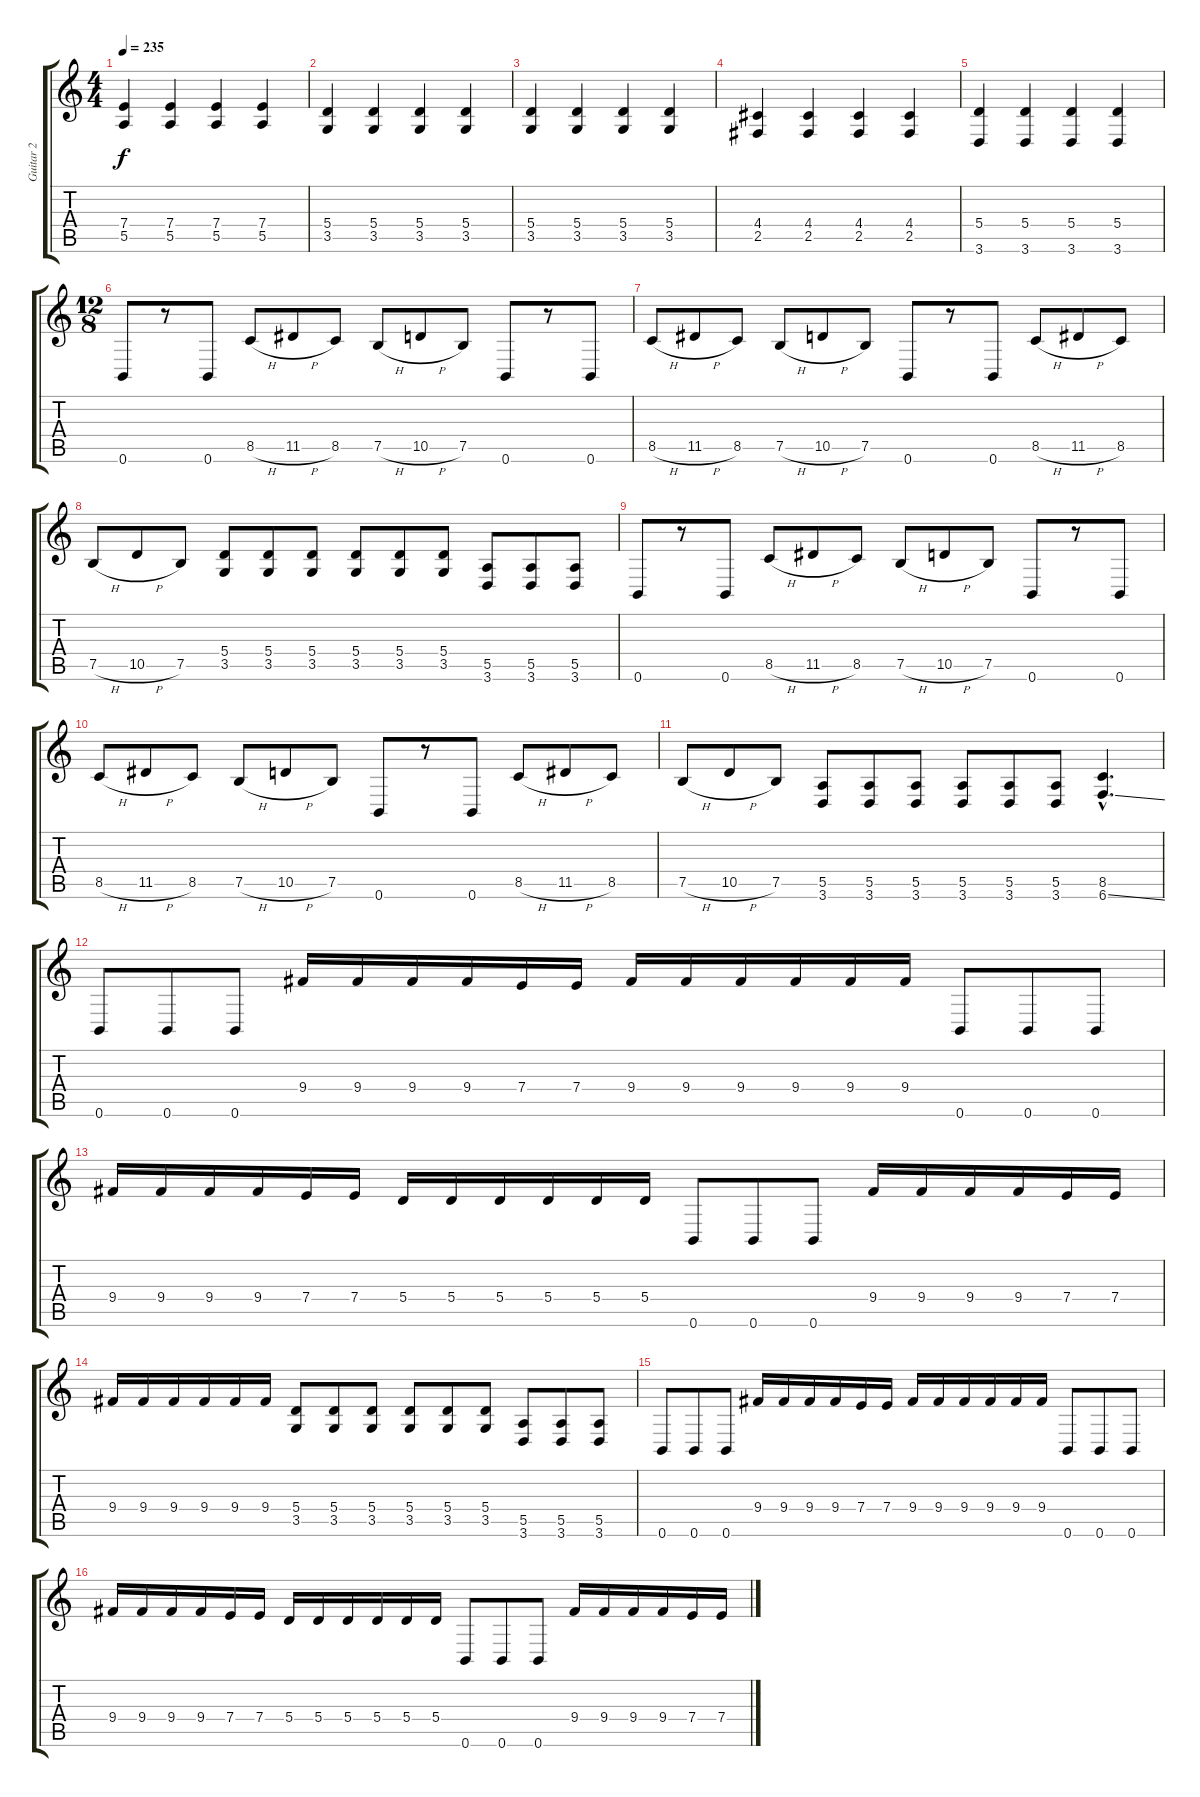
\track ("Guitar 2" "Guitar 2") {instrument distortionguitar}
\staff {score tabs}
\tuning (B3 Gb3 D3 A2 E2 B1) {hide}
\ts (4 4)
\tempo 235
\clef g2
\ks c
(7.4 5.5).4{dy f} (7.4 5.5).4 (7.4 5.5).4 (7.4 5.5).4 |
(5.4 3.5).4 (5.4 3.5).4 (5.4 3.5).4 (5.4 3.5).4 |
(5.4 3.5).4 (5.4 3.5).4 (5.4 3.5).4 (5.4 3.5).4 |
(4.4 2.5).4 (4.4 2.5).4 (4.4 2.5).4 (4.4 2.5).4 |
(5.4 3.6).4 (5.4 3.6).4 (5.4 3.6).4 (5.4 3.6).4 |
\ts (12 8)
0.6.8 r.8 0.6.8 8.5{h}.8 11.5{h}.8 8.5.8 7.5{h}.8 10.5{h}.8 7.5.8 0.6.8 r.8 0.6.8 |
8.5{h}.8 11.5{h}.8 8.5.8 7.5{h}.8 10.5{h}.8 7.5.8 0.6.8 r.8 0.6.8 8.5{h}.8 11.5{h}.8 8.5.8 |
7.5{h}.8 10.5{h}.8 7.5.8 (5.4 3.5).8 (5.4 3.5).8 (5.4 3.5).8 (5.4 3.5).8 (5.4 3.5).8 (5.4 3.5).8 (5.5 3.6).8 (5.5 3.6).8 (5.5 3.6).8 |
0.6.8 r.8 0.6.8 8.5{h}.8 11.5{h}.8 8.5.8 7.5{h}.8 10.5{h}.8 7.5.8 0.6.8 r.8 0.6.8 |
8.5{h}.8 11.5{h}.8 8.5.8 7.5{h}.8 10.5{h}.8 7.5.8 0.6.8 r.8 0.6.8 8.5{h}.8 11.5{h}.8 8.5.8 |
7.5{h}.8 10.5{h}.8 7.5.8 (5.5 3.6).8 (5.5 3.6).8 (5.5 3.6).8 (5.5 3.6).8 (5.5 3.6).8 (5.5 3.6).8 (8.5{hac} 6.6{ss hac}).4{d} |
0.6.8 0.6.8 0.6.8 9.4.16 9.4.16 9.4.16 9.4.16 7.4.16 7.4.16 9.4.16 9.4.16 9.4.16 9.4.16 9.4.16 9.4.16 0.6.8 0.6.8 0.6.8 |
9.4.16 9.4.16 9.4.16 9.4.16 7.4.16 7.4.16 5.4.16 5.4.16 5.4.16 5.4.16 5.4.16 5.4.16 0.6.8 0.6.8 0.6.8 9.4.16 9.4.16 9.4.16 9.4.16 7.4.16 7.4.16 |
9.4.16 9.4.16 9.4.16 9.4.16 9.4.16 9.4.16 (5.4 3.5).8 (5.4 3.5).8 (5.4 3.5).8 (5.4 3.5).8 (5.4 3.5).8 (5.4 3.5).8 (5.5 3.6).8 (5.5 3.6).8 (5.5 3.6).8 |
0.6.8 0.6.8 0.6.8 9.4.16 9.4.16 9.4.16 9.4.16 7.4.16 7.4.16 9.4.16 9.4.16 9.4.16 9.4.16 9.4.16 9.4.16 0.6.8 0.6.8 0.6.8 |
9.4.16 9.4.16 9.4.16 9.4.16 7.4.16 7.4.16 5.4.16 5.4.16 5.4.16 5.4.16 5.4.16 5.4.16 0.6.8 0.6.8 0.6.8 9.4.16 9.4.16 9.4.16 9.4.16 7.4.16 7.4.16
